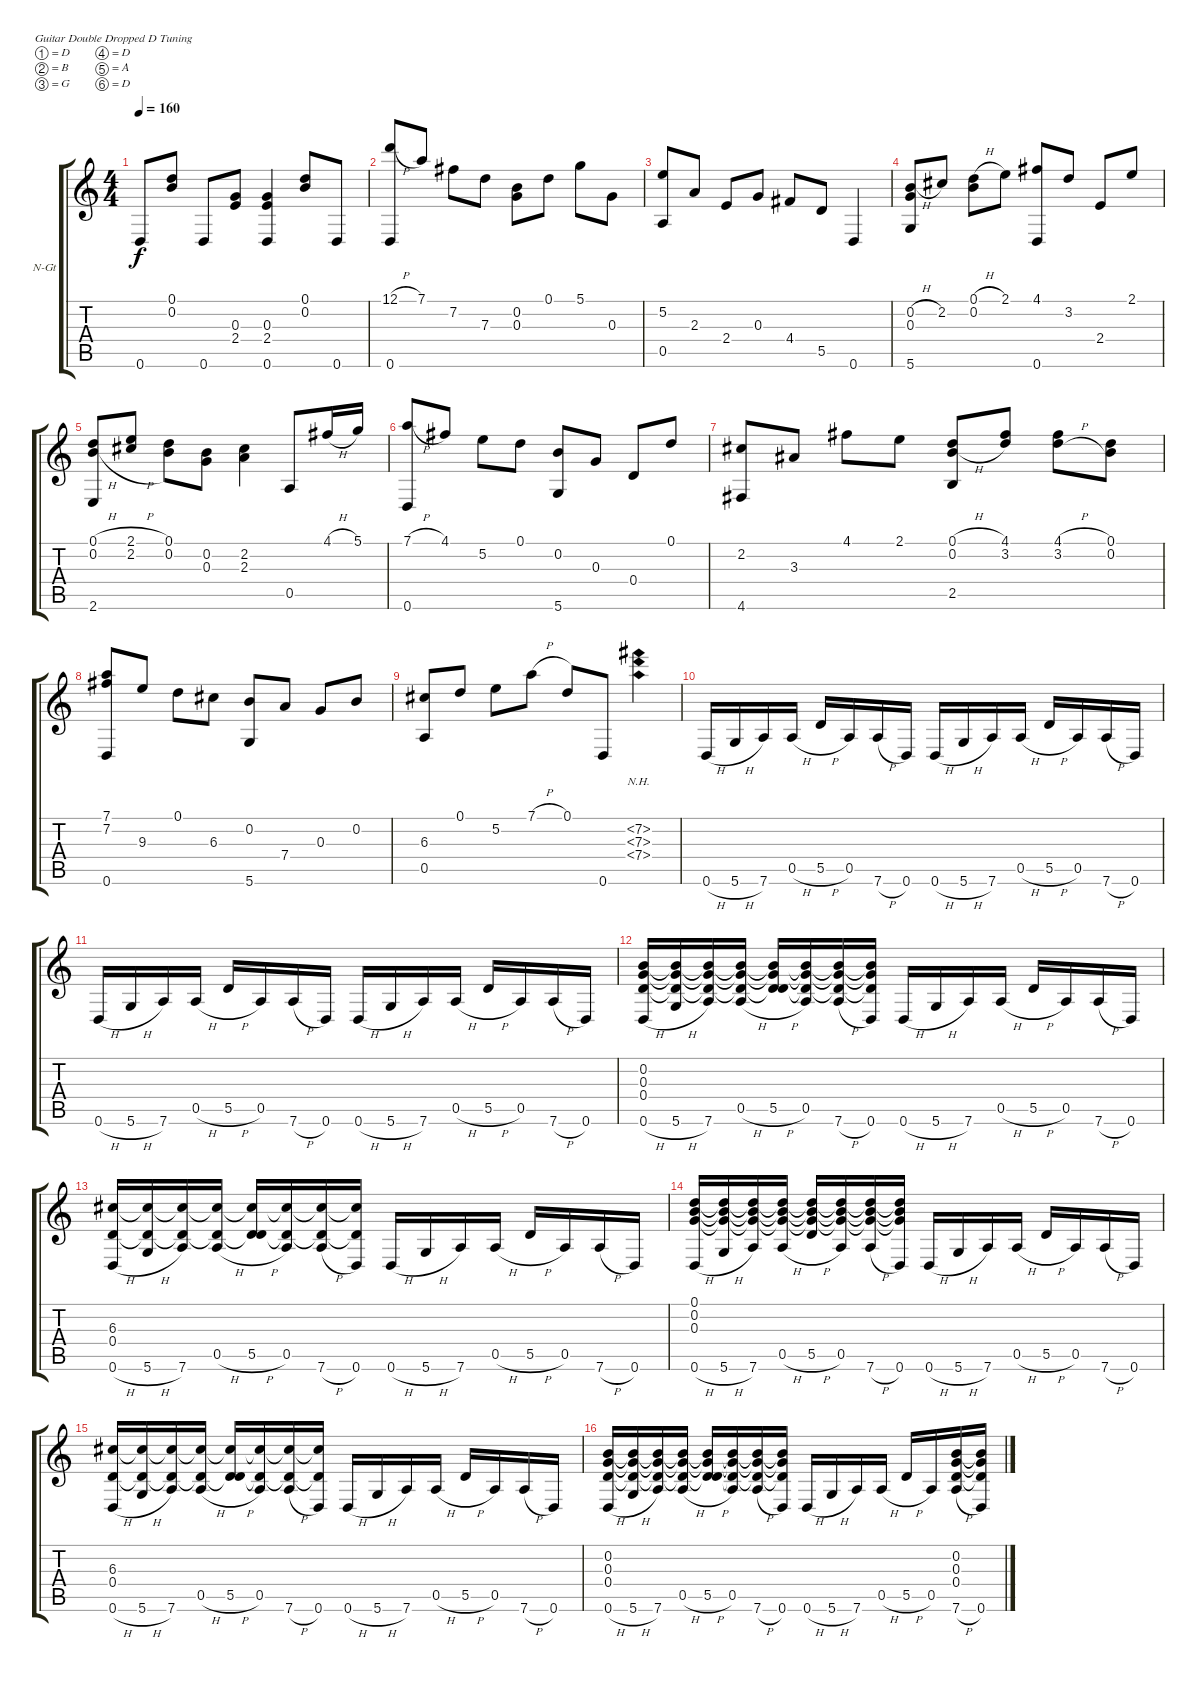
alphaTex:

\bracketExtendMode groupsimilarinstruments
\firstSystemTrackNameOrientation horizontal
\otherSystemsTrackNameOrientation horizontal
\track ("Track 1" "N-Gt") {instrument acousticguitarnylon}
\staff {score tabs}
\tuning (D4 B3 G3 D3 A2 D2)
\ts (4 4)
\tempo 160
\clef g2
\ks c
0.6.8{dy f} (0.1 0.2).8 0.6.8 (0.3 2.4).8 (0.3 2.4 0.6).4 (0.1 0.2).8 0.6.8 |
(12.1{h} 0.6).8 7.1.8 7.2.8 7.3.8 (0.2 0.3).8 0.1.8 5.1.8 0.3.8 |
(5.2 0.5).8 2.3.8 2.4.8 0.3.8 4.4.8 5.5.8 0.6.4 |
(0.2{h} 0.3 5.6).8 2.2.8 (0.1{h} 0.2).8 2.1.8 (4.1 0.6).8 3.2.8 2.4.8 2.1.8 |
(0.1{h} 0.2{h} 2.6).8 (2.1{h} 2.2{h}).8 (0.1 0.2).8 (0.2 0.3).8 (2.2 2.3).4 0.5.8 4.1{h}.16 5.1.16 |
(7.1{h} 0.6).8 4.1.8 5.2.8 0.1.8 (0.2 5.6).8 0.3.8 0.4.8 0.1.8 |
(2.2 4.6).8 3.3.8 4.1.8 2.1.8 (0.1{h} 0.2{h} 2.5).8 (4.1 3.2).8 (4.1{h} 3.2{h}).8 (0.1 0.2).8 |
(7.1 7.2 0.6).8 9.3.8 0.1.8 6.3.8 (0.2 5.6).8 7.4.8 0.3.8 0.2.8 |
(6.3 0.5).8 0.1.8 5.2.8 7.1{h}.8 0.1.8 0.6.8 (7.2{nh} 7.3{nh} 7.4{nh}).4 |
0.6{h}.16 5.6{h}.16 7.6.16 0.5{h}.16 5.5{h}.16 0.5.16 7.6{h}.16 0.6.16 0.6{h}.16 5.6{h}.16 7.6.16 0.5{h}.16 5.5{h}.16 0.5.16 7.6{h}.16 0.6.16 |
0.6{h}.16 5.6{h}.16 7.6.16 0.5{h}.16 5.5{h}.16 0.5.16 7.6{h}.16 0.6.16 0.6{h}.16 5.6{h}.16 7.6.16 0.5{h}.16 5.5{h}.16 0.5.16 7.6{h}.16 0.6.16 |
(0.2 0.3 0.4 0.6{h}).16 (0.2{t} 0.3{t} 0.4{t} 5.6{h}).16 (0.2{t} 0.3{t} 0.4{t} 7.6).16 (0.2{t} 0.3{t} 0.4{t} 0.5{h}).16 (0.2{t} 0.3{t} 0.4{t} 5.5{h}).16 (0.2{t} 0.3{t} 0.4{t} 0.5).16 (0.2{t} 0.3{t} 0.4{t} 7.6{h}).16 (0.2{t} 0.3{t} 0.4{t} 0.6).16 0.6{h}.16 5.6{h}.16 7.6.16 0.5{h}.16 5.5{h}.16 0.5.16 7.6{h}.16 0.6.16 |
(6.3 0.4 0.6{h}).16 (6.3{t} 0.4{t} 5.6{h}).16 (6.3{t} 0.4{t} 7.6).16 (6.3{t} 0.4{t} 0.5{h}).16 (6.3{t} 0.4{t} 5.5{h}).16 (6.3{t} 0.4{t} 0.5).16 (6.3{t} 0.4{t} 7.6{h}).16 (6.3{t} 0.4{t} 0.6).16 0.6{h}.16 5.6{h}.16 7.6.16 0.5{h}.16 5.5{h}.16 0.5.16 7.6{h}.16 0.6.16 |
(0.1 0.2 0.3 0.6{h}).16 (0.1{t} 0.2{t} 0.3{t} 5.6{h}).16 (0.1{t} 0.2{t} 0.3{t} 7.6).16 (0.1{t} 0.2{t} 0.3{t} 0.5{h}).16 (0.1{t} 0.2{t} 0.3{t} 5.5{h}).16 (0.1{t} 0.2{t} 0.3{t} 0.5).16 (0.1{t} 0.2{t} 0.3{t} 7.6{h}).16 (0.1{t} 0.2{t} 0.3{t} 0.6).16 0.6{h}.16 5.6{h}.16 7.6.16 0.5{h}.16 5.5{h}.16 0.5.16 7.6{h}.16 0.6.16 |
(6.3 0.4 0.6{h}).16 (6.3{t} 0.4{t} 5.6{h}).16 (6.3{t} 0.4{t} 7.6).16 (6.3{t} 0.4{t} 0.5{h}).16 (6.3{t} 0.4{t} 5.5{h}).16 (6.3{t} 0.4{t} 0.5).16 (6.3{t} 0.4{t} 7.6{h}).16 (6.3{t} 0.4{t} 0.6).16 0.6{h}.16 5.6{h}.16 7.6.16 0.5{h}.16 5.5{h}.16 0.5.16 7.6{h}.16 0.6.16 |
(0.2 0.3 0.4 0.6{h}).16 (0.2{t} 0.3{t} 0.4{t} 5.6{h}).16 (0.2{t} 0.3{t} 0.4{t} 7.6).16 (0.2{t} 0.3{t} 0.4{t} 0.5{h}).16 (0.2{t} 0.3{t} 0.4{t} 5.5{h}).16 (0.2{t} 0.3{t} 0.4{t} 0.5).16 (0.2{t} 0.3{t} 0.4{t} 7.6{h}).16 (0.2{t} 0.3{t} 0.4{t} 0.6).16 0.6{h}.16 5.6{h}.16 7.6.16 0.5{h}.16 5.5{h}.16 0.5.16 (0.2 0.3 0.4 7.6{h}).16 (0.2{t} 0.3{t} 0.4{t} 0.6).16
